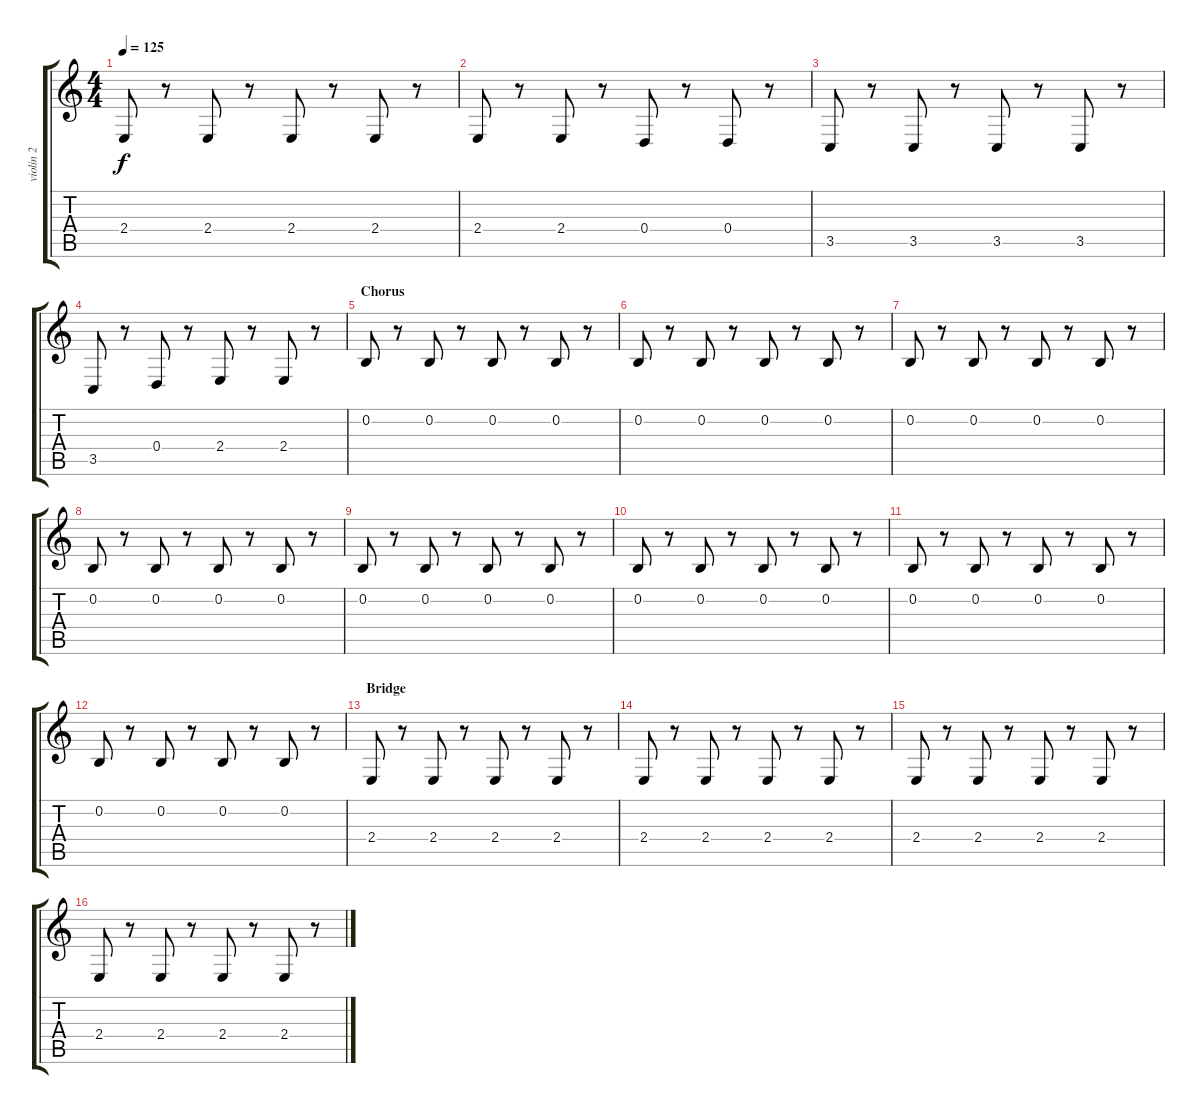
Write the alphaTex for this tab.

\track ("violin 2" "violin 2") {instrument violin}
\staff {score tabs}
\tuning (E4 B3 G3 D3 A2 E2) {hide}
\ts (4 4)
\tempo 125
\clef g2
\ks c
2.4.8{dy f} r.8 2.4.8 r.8 2.4.8 r.8 2.4.8 r.8 |
2.4.8 r.8 2.4.8 r.8 0.4.8 r.8 0.4.8 r.8 |
3.5.8 r.8 3.5.8 r.8 3.5.8 r.8 3.5.8 r.8 |
3.5.8 r.8 0.4.8 r.8 2.4.8 r.8 2.4.8 r.8 |
\section ("" "Chorus")
0.2.8 r.8 0.2.8 r.8 0.2.8 r.8 0.2.8 r.8 |
0.2.8 r.8 0.2.8 r.8 0.2.8 r.8 0.2.8 r.8 |
0.2.8 r.8 0.2.8 r.8 0.2.8 r.8 0.2.8 r.8 |
0.2.8 r.8 0.2.8 r.8 0.2.8 r.8 0.2.8 r.8 |
0.2.8 r.8 0.2.8 r.8 0.2.8 r.8 0.2.8 r.8 |
0.2.8 r.8 0.2.8 r.8 0.2.8 r.8 0.2.8 r.8 |
0.2.8 r.8 0.2.8 r.8 0.2.8 r.8 0.2.8 r.8 |
0.2.8 r.8 0.2.8 r.8 0.2.8 r.8 0.2.8 r.8 |
\section ("" "Bridge")
2.4.8 r.8 2.4.8 r.8 2.4.8 r.8 2.4.8 r.8 |
2.4.8 r.8 2.4.8 r.8 2.4.8 r.8 2.4.8 r.8 |
2.4.8 r.8 2.4.8 r.8 2.4.8 r.8 2.4.8 r.8 |
2.4.8 r.8 2.4.8 r.8 2.4.8 r.8 2.4.8 r.8
